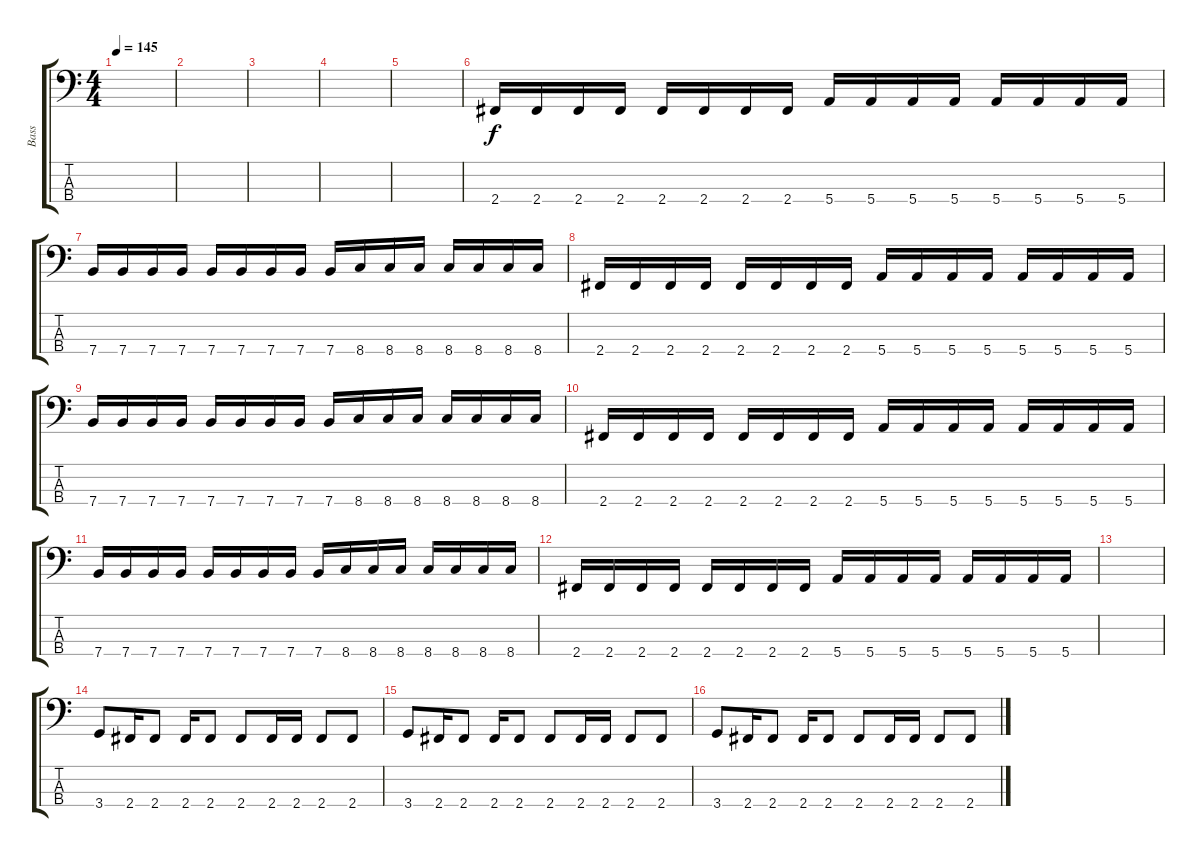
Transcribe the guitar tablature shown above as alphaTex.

\track ("Bass" "Bass") {instrument electricbassfinger}
\staff {score tabs}
\tuning (G2 D2 A1 E1) {hide}
\ts (4 4)
\tempo 145
\clef f4
\ks c
|
|
|
|
|
2.4.16 2.4.16 2.4.16 2.4.16 2.4.16 2.4.16 2.4.16 2.4.16 5.4.16 5.4.16 5.4.16 5.4.16 5.4.16 5.4.16 5.4.16 5.4.16 |
7.4.16 7.4.16 7.4.16 7.4.16 7.4.16 7.4.16 7.4.16 7.4.16 7.4.16 8.4.16 8.4.16 8.4.16 8.4.16 8.4.16 8.4.16 8.4.16 |
2.4.16 2.4.16 2.4.16 2.4.16 2.4.16 2.4.16 2.4.16 2.4.16 5.4.16 5.4.16 5.4.16 5.4.16 5.4.16 5.4.16 5.4.16 5.4.16 |
7.4.16 7.4.16 7.4.16 7.4.16 7.4.16 7.4.16 7.4.16 7.4.16 7.4.16 8.4.16 8.4.16 8.4.16 8.4.16 8.4.16 8.4.16 8.4.16 |
2.4.16 2.4.16 2.4.16 2.4.16 2.4.16 2.4.16 2.4.16 2.4.16 5.4.16 5.4.16 5.4.16 5.4.16 5.4.16 5.4.16 5.4.16 5.4.16 |
7.4.16 7.4.16 7.4.16 7.4.16 7.4.16 7.4.16 7.4.16 7.4.16 7.4.16 8.4.16 8.4.16 8.4.16 8.4.16 8.4.16 8.4.16 8.4.16 |
2.4.16 2.4.16 2.4.16 2.4.16 2.4.16 2.4.16 2.4.16 2.4.16 5.4.16 5.4.16 5.4.16 5.4.16 5.4.16 5.4.16 5.4.16 5.4.16 |
|
3.4.8 2.4.16 2.4.8 2.4.16 2.4.8 2.4.8 2.4.16 2.4.16 2.4.8 2.4.8 |
3.4.8 2.4.16 2.4.8 2.4.16 2.4.8 2.4.8 2.4.16 2.4.16 2.4.8 2.4.8 |
3.4.8 2.4.16 2.4.8 2.4.16 2.4.8 2.4.8 2.4.16 2.4.16 2.4.8 2.4.8
